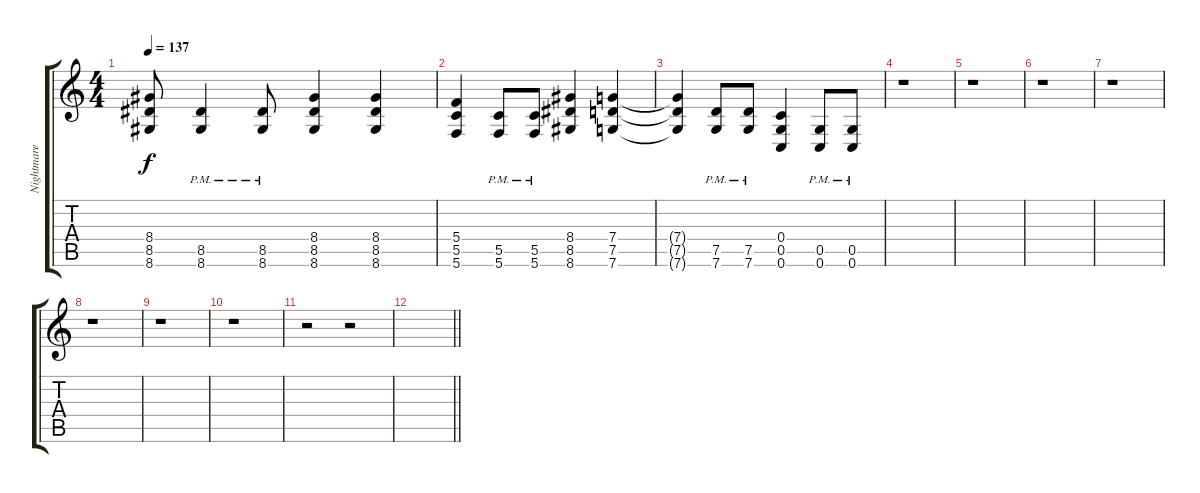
\track ("Nightmare Industries Guitar" "Nightmare ") {instrument distortionguitar}
\staff {score tabs}
\tuning (D4 A3 F3 C3 G2 C2) {hide}
\ts (4 4)
\tempo 137
\clef g2
\ks c
(8.4{t} 8.5{t} 8.6{t}).8{dy f} (8.5{pm} 8.6{pm}).4 (8.5{pm} 8.6{pm}).8 (8.4 8.5 8.6).4 (8.4 8.5 8.6).4 |
(5.4 5.5 5.6).4 (5.5{pm} 5.6{pm}).8 (5.5{pm} 5.6{pm}).8 (8.4 8.5 8.6).4 (7.4 7.5 7.6).4 |
(7.4{t} 7.5{t} 7.6{t}).4 (7.5{pm} 7.6{pm}).8 (7.5{pm} 7.6{pm}).8 (0.4 0.5 0.6).4 (0.5{pm} 0.6{pm}).8 (0.5{pm} 0.6{pm}).8 |
r.1 |
r.1 |
r.1 |
r.1 |
r.1 |
r.1 |
r.1 |
r.2 r.2{volume 0} |
\barLineRight lightlight
